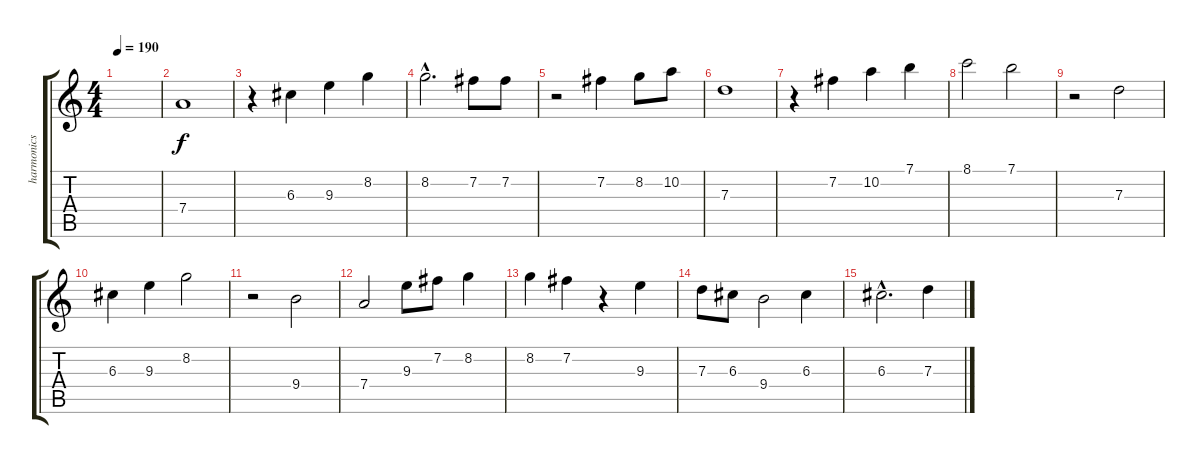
\track ("harmonics" "harmonics") {instrument acousticguitarsteel}
\staff {score tabs}
\tuning (E4 B3 G3 D3 A2 E2) {hide}
\ts (4 4)
\tempo 190
\clef g2
\ks c
|
7.4.1 |
r.4 6.3.4 9.3.4 8.2.4 |
8.2{hac}.2{d} 7.2.8 7.2.8 |
r.2 7.2.4 8.2.8 10.2.8 |
7.3.1 |
r.4 7.2.4 10.2.4 7.1.4 |
8.1.2 7.1.2 |
r.2 7.3.2 |
6.3.4 9.3.4 8.2.2 |
r.2 9.4.2 |
7.4.2 9.3.8 7.2.8 8.2.4 |
8.2.4 7.2.4 r.4 9.3.4 |
7.3.8 6.3.8 9.4.2 6.3.4 |
6.3{hac}.2{d} 7.3.4
